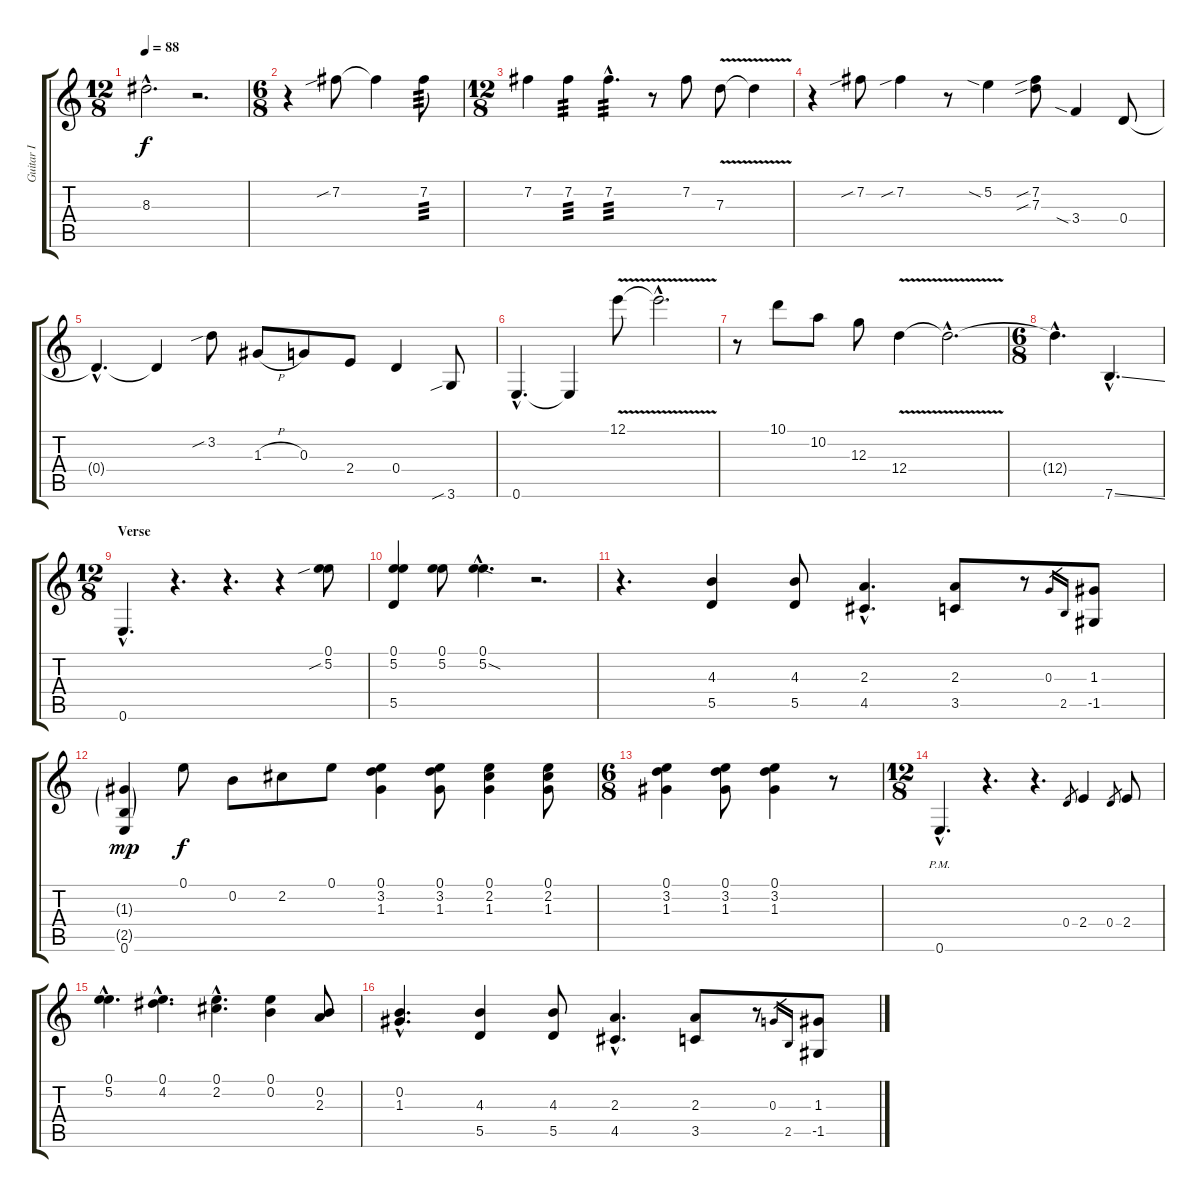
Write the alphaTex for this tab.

\track ("Guitar I" "Guitar I") {instrument distortionguitar}
\staff {score tabs}
\tuning (E4 B3 G3 D3 A2 E2) {hide}
\ts (12 8)
\tempo 88
\clef g2
\ks c
8.3{hac t}.2{d dy f} r.2{d} |
\ts (6 8)
r.4 7.2{sib}.8 7.2{t}.4 7.2.8{tp 3} |
\ts (12 8)
7.2.4 7.2.4{tp 3} 7.2{hac}.4{d tp 3} r.8 7.2.8 7.3{v}.8 7.3{t}.4 |
r.4 7.2{sib}.8 7.2{sib}.4 r.8 5.2{sia}.4 (7.2{sib} 7.3{sib}).8 3.4{sia}.4 0.4.8 |
0.4{hac t}.4{d} 0.4{t}.4 3.2{sib}.8 1.3{h}.8 0.3.8 2.4.8 0.4.4 3.6{sib}.8 |
0.6{hac}.4{d} 0.6{t}.4 12.1{v}.8 12.1{hac t}.2{d} |
r.8 10.1.8 10.2.8 12.3.8 12.4{v}.4 12.4{hac t}.2{d} |
\ts (6 8)
12.4{hac t}.4{d} 7.6{ss hac}.4{d} |
\ts (12 8)
\section ("" "Verse")
0.6{hac}.4{d} r.4{d} r.4{d} r.4 (0.1 5.2{sib}).8 |
(0.1 5.2 5.5).4 (0.1 5.2).8 (0.1{hac} 5.2{sod hac}).4{d} r.2{d} |
r.4{d} (4.3 5.5).4 (4.3 5.5).8 (2.3{hac} 4.5{hac}).4{d} (2.3 3.5).8 r.8 0.3.16{gr} 2.5.16{gr} (1.3 -1.5).8 |
(1.3{g} 2.5{g} 0.6).4{dy mp} 0.1.8{dy f} 0.2.8 2.2.8 0.1.8 (0.1 3.2 1.3).4 (0.1 3.2 1.3).8 (0.1 2.2 1.3).4 (0.1 2.2 1.3).8 |
\ts (6 8)
(0.1 3.2 1.3).4 (0.1 3.2 1.3).8 (0.1 3.2 1.3).4 r.8 |
\ts (12 8)
0.6{hac pm}.4{d} r.4{d} r.4{d} 0.4.8{gr} 2.4.4 0.4.8{gr} 2.4.8 |
(0.1{hac} 5.2{hac}).4{d} (0.1{hac} 4.2{hac}).4{d} (0.1{hac} 2.2{hac}).4{d} (0.1 0.2).4 (0.2 2.3).8 |
(0.2{hac} 1.3{hac}).4{d} (4.3 5.5).4 (4.3 5.5).8 (2.3{hac} 4.5{hac}).4{d} (2.3 3.5).8 r.8 0.3.16{gr} 2.5.16{gr} (1.3 -1.5).8
